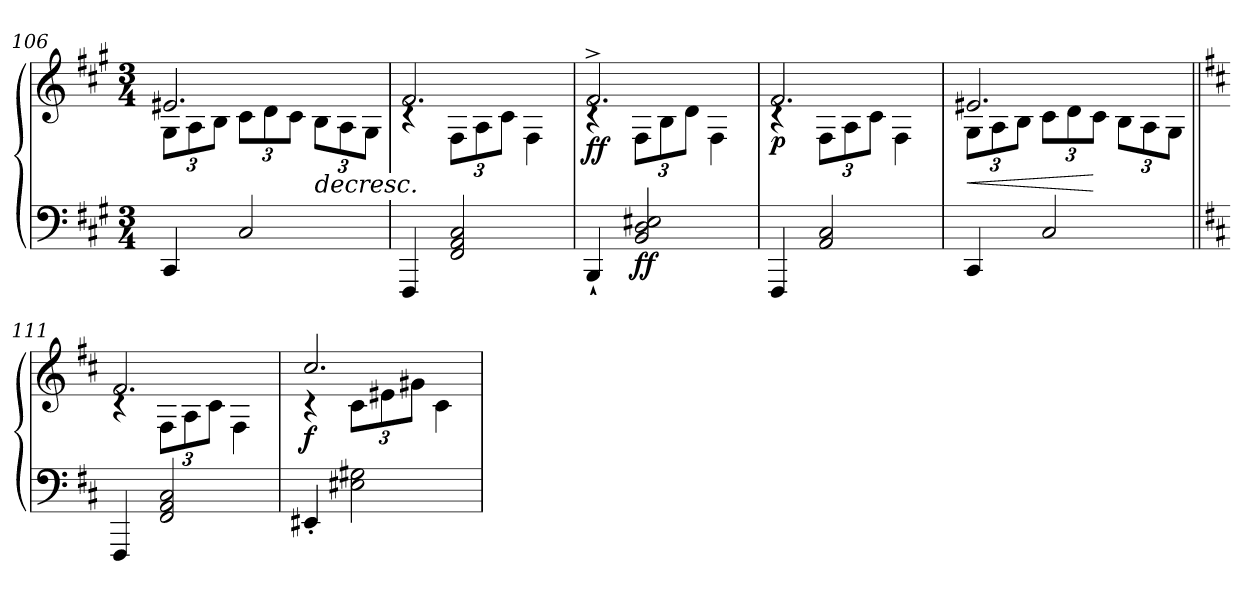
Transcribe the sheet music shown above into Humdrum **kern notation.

**kern	**kern	**dynam
*part1	*part1	*part1
*staff2	*staff1	*staff1/2
!!LO:LB:g=z
*clefF4	*clefG2	*
*k[f#c#g#]	*k[f#c#g#]	*
*A:	*A:	*
*M3/4	*M3/4	*
=106	=106	=106
*	*^	*
*	*	*Xbrackettup	*
4CC#/	2.e#X/	12G#\L	.
.	.	12A\	.
.	.	12B\J	.
2C#/	.	12c#\L	.
.	.	12d\	.
.	.	12c#\J	.
!	!	!	!LO:HP:b
.	.	12B\L	>
.	.	12A\	.
.	.	12G#\J	.
=107	=107	=107	=107
4FFF#/	2.f#/	4rc	.
2FF#/ 2AA/ 2C#/	.	12F#\L	.
.	.	12A\	.
.	.	12c#\J	.
.	.	4F#\	.
=108	=108	=108	=108
!	!	!	!LO:DY:b
4BBB`</	2.f#^>/	4rc	ff
!	!	!	!LO:DY:b=2
2BB/ 2D/ 2E#X/	.	12F#\L	ff
.	.	12B\	.
.	.	12d\J	.
.	.	4F#\	.
=109	=109	=109	=109
!	!	!	!LO:DY:b
4FFF#/	2.f#/	4rc	p
2AA/ 2C#/	.	12F#\L	.
.	.	12A\	.
.	.	12c#\J	.
.	.	4F#\	.
!!LO:PB:g=z	!!
=110	=110	=110	=110
!	!	!	!LO:HP:b
4CC#/	2.e#X/	12G#i\L	<
.	.	12A\	.
.	.	12B\J	.
2C#/	.	12c#\L	.
.	.	12d\	.
.	.	12c#\J	[
.	.	12B\L	.
.	.	12A\	.
.	.	12G#\J	.
*	*v	*v	*
.	.	]
!!LO:PB:g=z
=111||	=111||	=111||
*k[f#c#]	*k[f#c#]	*
*D:	*D:	*
*	*^	*
4FFF#/	2.f#/	4rc	.
2FF#/ 2AA/ 2C#/	.	12F#\L	.
.	.	12A\	.
.	.	12c#\J	.
.	.	4F#\	.
=112	=112	=112	=112
!	!	!	!LO:DY:b
4EE#X'</	2.cc#/	4rc	f
2E#X\ 2G#X\	.	12c#\L	.
.	.	12e#X\	.
.	.	12g#X\J	.
.	.	4c#\	.
*	*v	*v	*
=	=	=
*-	*-	*-
